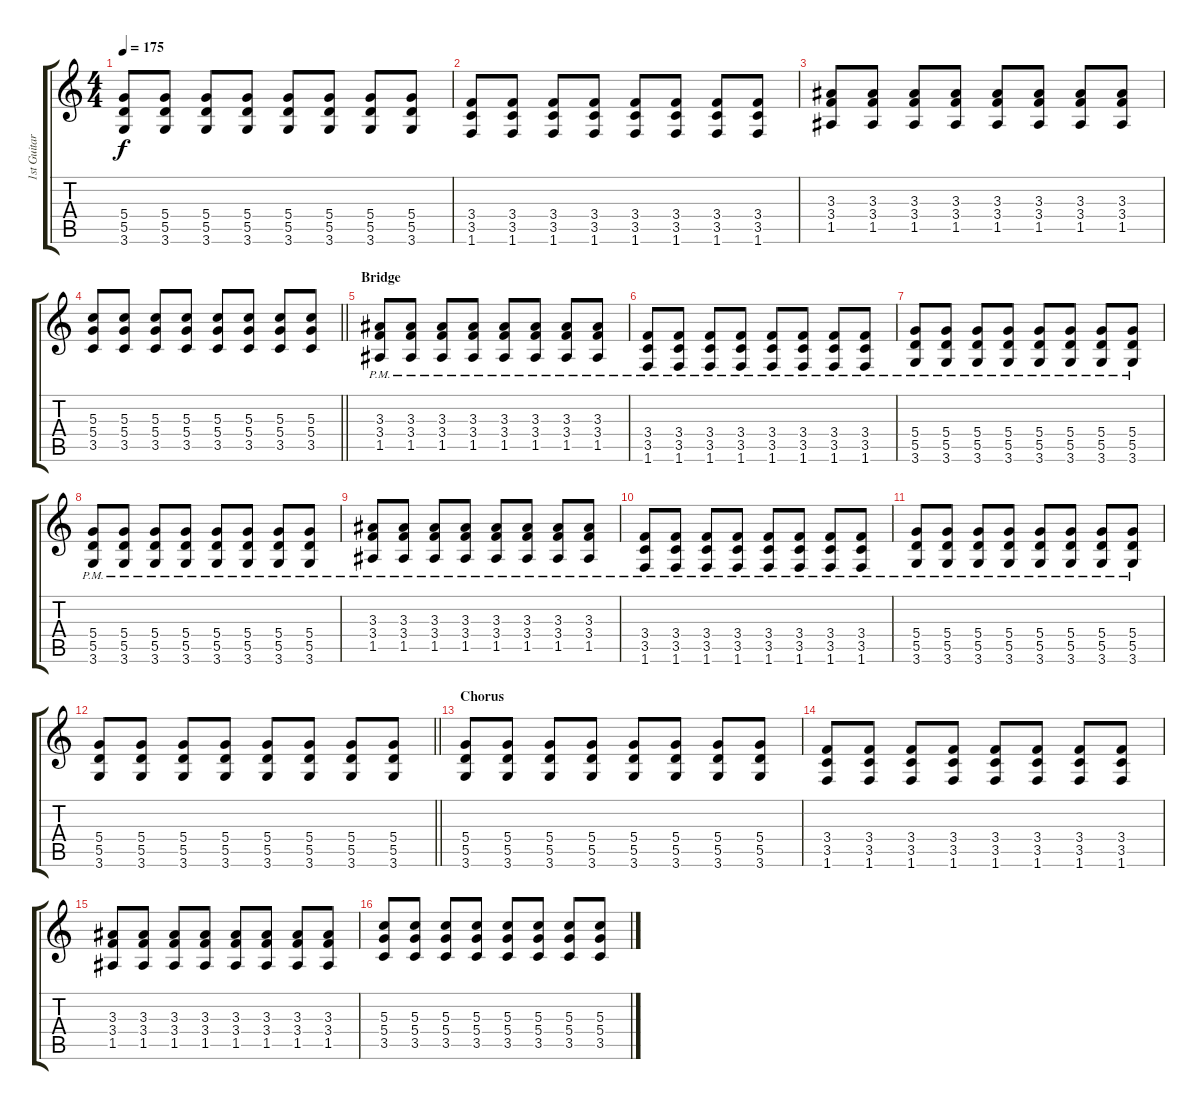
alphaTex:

\track ("1st Guitar" "1st Guitar") {instrument distortionguitar}
\staff {score tabs}
\tuning (E4 B3 G3 D3 A2 E2) {hide}
\ts (4 4)
\tempo 175
\clef g2
\ks c
(5.4 5.5 3.6).8{dy f} (5.4 5.5 3.6).8 (5.4 5.5 3.6).8 (5.4 5.5 3.6).8 (5.4 5.5 3.6).8 (5.4 5.5 3.6).8 (5.4 5.5 3.6).8 (5.4 5.5 3.6).8 |
(3.4 3.5 1.6).8 (3.4 3.5 1.6).8 (3.4 3.5 1.6).8 (3.4 3.5 1.6).8 (3.4 3.5 1.6).8 (3.4 3.5 1.6).8 (3.4 3.5 1.6).8 (3.4 3.5 1.6).8 |
(3.3 3.4 1.5).8 (3.3 3.4 1.5).8 (3.3 3.4 1.5).8 (3.3 3.4 1.5).8 (3.3 3.4 1.5).8 (3.3 3.4 1.5).8 (3.3 3.4 1.5).8 (3.3 3.4 1.5).8 |
\barLineRight lightlight
(5.3 5.4 3.5).8 (5.3 5.4 3.5).8 (5.3 5.4 3.5).8 (5.3 5.4 3.5).8 (5.3 5.4 3.5).8 (5.3 5.4 3.5).8 (5.3 5.4 3.5).8 (5.3 5.4 3.5).8 |
\section ("" "Bridge")
(3.3{pm} 3.4{pm} 1.5{pm}).8 (3.3{pm} 3.4{pm} 1.5{pm}).8 (3.3{pm} 3.4{pm} 1.5{pm}).8 (3.3{pm} 3.4{pm} 1.5{pm}).8 (3.3{pm} 3.4{pm} 1.5{pm}).8 (3.3{pm} 3.4{pm} 1.5{pm}).8 (3.3{pm} 3.4{pm} 1.5{pm}).8 (3.3{pm} 3.4{pm} 1.5{pm}).8 |
(3.4{pm} 3.5{pm} 1.6{pm}).8 (3.4{pm} 3.5{pm} 1.6{pm}).8 (3.4{pm} 3.5{pm} 1.6{pm}).8 (3.4{pm} 3.5{pm} 1.6{pm}).8 (3.4{pm} 3.5{pm} 1.6{pm}).8 (3.4{pm} 3.5{pm} 1.6{pm}).8 (3.4{pm} 3.5{pm} 1.6{pm}).8 (3.4{pm} 3.5{pm} 1.6{pm}).8 |
(5.4{pm} 5.5{pm} 3.6{pm}).8 (5.4{pm} 5.5{pm} 3.6{pm}).8 (5.4{pm} 5.5{pm} 3.6{pm}).8 (5.4{pm} 5.5{pm} 3.6{pm}).8 (5.4{pm} 5.5{pm} 3.6{pm}).8 (5.4{pm} 5.5{pm} 3.6{pm}).8 (5.4{pm} 5.5{pm} 3.6{pm}).8 (5.4{pm} 5.5{pm} 3.6{pm}).8 |
(5.4{pm} 5.5{pm} 3.6{pm}).8 (5.4{pm} 5.5{pm} 3.6{pm}).8 (5.4{pm} 5.5{pm} 3.6{pm}).8 (5.4{pm} 5.5{pm} 3.6{pm}).8 (5.4{pm} 5.5{pm} 3.6{pm}).8 (5.4{pm} 5.5{pm} 3.6{pm}).8 (5.4{pm} 5.5{pm} 3.6{pm}).8 (5.4{pm} 5.5{pm} 3.6{pm}).8 |
(3.3{pm} 3.4{pm} 1.5{pm}).8 (3.3{pm} 3.4{pm} 1.5{pm}).8 (3.3{pm} 3.4{pm} 1.5{pm}).8 (3.3{pm} 3.4{pm} 1.5{pm}).8 (3.3{pm} 3.4{pm} 1.5{pm}).8 (3.3{pm} 3.4{pm} 1.5{pm}).8 (3.3{pm} 3.4{pm} 1.5{pm}).8 (3.3{pm} 3.4{pm} 1.5{pm}).8 |
(3.4{pm} 3.5{pm} 1.6{pm}).8 (3.4{pm} 3.5{pm} 1.6{pm}).8 (3.4{pm} 3.5{pm} 1.6{pm}).8 (3.4{pm} 3.5{pm} 1.6{pm}).8 (3.4{pm} 3.5{pm} 1.6{pm}).8 (3.4{pm} 3.5{pm} 1.6{pm}).8 (3.4{pm} 3.5{pm} 1.6{pm}).8 (3.4{pm} 3.5{pm} 1.6{pm}).8 |
(5.4{pm} 5.5{pm} 3.6{pm}).8 (5.4{pm} 5.5{pm} 3.6{pm}).8 (5.4{pm} 5.5{pm} 3.6{pm}).8 (5.4{pm} 5.5{pm} 3.6{pm}).8 (5.4{pm} 5.5{pm} 3.6{pm}).8 (5.4{pm} 5.5{pm} 3.6{pm}).8 (5.4{pm} 5.5{pm} 3.6{pm}).8 (5.4{pm} 5.5{pm} 3.6{pm}).8 |
\barLineRight lightlight
(5.4 5.5 3.6).8 (5.4 5.5 3.6).8 (5.4 5.5 3.6).8 (5.4 5.5 3.6).8 (5.4 5.5 3.6).8 (5.4 5.5 3.6).8 (5.4 5.5 3.6).8 (5.4 5.5 3.6).8 |
\section ("" "Chorus")
(5.4 5.5 3.6).8 (5.4 5.5 3.6).8 (5.4 5.5 3.6).8 (5.4 5.5 3.6).8 (5.4 5.5 3.6).8 (5.4 5.5 3.6).8 (5.4 5.5 3.6).8 (5.4 5.5 3.6).8 |
(3.4 3.5 1.6).8 (3.4 3.5 1.6).8 (3.4 3.5 1.6).8 (3.4 3.5 1.6).8 (3.4 3.5 1.6).8 (3.4 3.5 1.6).8 (3.4 3.5 1.6).8 (3.4 3.5 1.6).8 |
(3.3 3.4 1.5).8 (3.3 3.4 1.5).8 (3.3 3.4 1.5).8 (3.3 3.4 1.5).8 (3.3 3.4 1.5).8 (3.3 3.4 1.5).8 (3.3 3.4 1.5).8 (3.3 3.4 1.5).8 |
(5.3 5.4 3.5).8 (5.3 5.4 3.5).8 (5.3 5.4 3.5).8 (5.3 5.4 3.5).8 (5.3 5.4 3.5).8 (5.3 5.4 3.5).8 (5.3 5.4 3.5).8 (5.3 5.4 3.5).8
